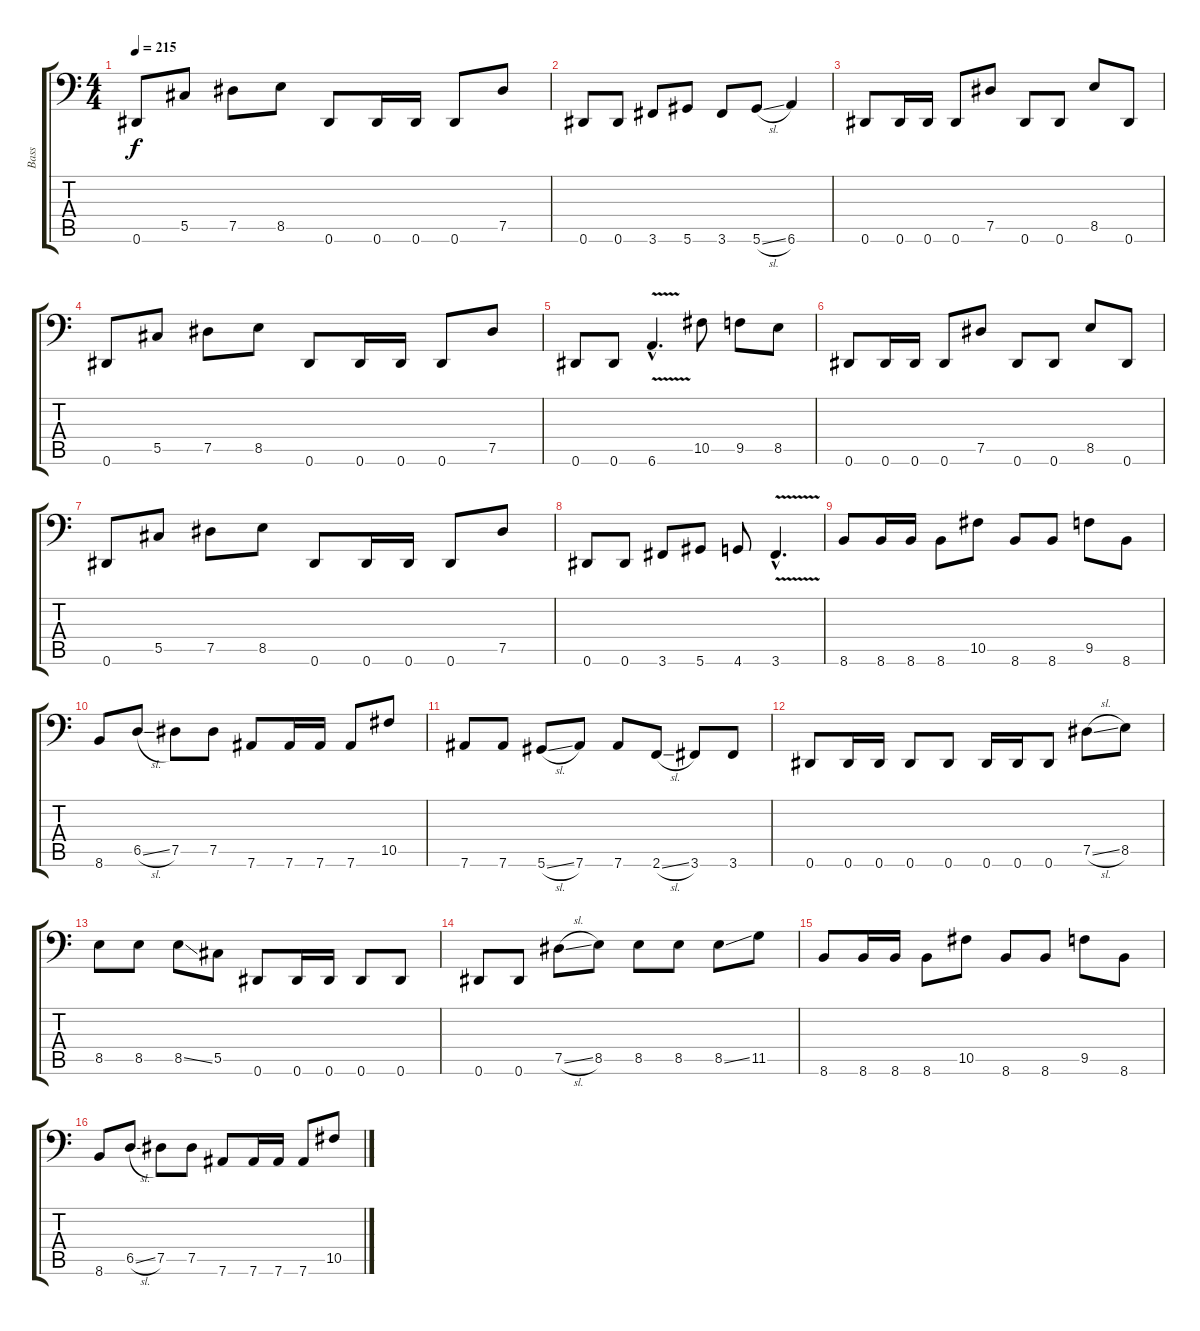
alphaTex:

\track ("Bass" "Bass") {instrument electricbasspick}
\staff {score tabs}
\tuning (Eb3 Bb2 Gb2 Db2 Ab1 Eb1) {hide}
\ts (4 4)
\tempo 215
\clef f4
\ks c
0.6.8{dy f} 5.5.8 7.5.8 8.5.8 0.6.8 0.6.16 0.6.16 0.6.8 7.5.8 |
0.6.8 0.6.8 3.6.8 5.6.8 3.6.8 5.6{sl}.8 6.6.4 |
0.6.8 0.6.16 0.6.16 0.6.8 7.5.8 0.6.8 0.6.8 8.5.8 0.6.8 |
0.6.8 5.5.8 7.5.8 8.5.8 0.6.8 0.6.16 0.6.16 0.6.8 7.5.8 |
0.6.8 0.6.8 6.6{v hac}.4{d} 10.5.8 9.5.8 8.5.8 |
0.6.8 0.6.16 0.6.16 0.6.8 7.5.8 0.6.8 0.6.8 8.5.8 0.6.8 |
0.6.8 5.5.8 7.5.8 8.5.8 0.6.8 0.6.16 0.6.16 0.6.8 7.5.8 |
0.6.8 0.6.8 3.6.8 5.6.8 4.6.8 3.6{v hac}.4{d} |
8.6.8 8.6.16 8.6.16 8.6.8 10.5.8 8.6.8 8.6.8 9.5.8 8.6.8 |
8.6.8 6.5{sl}.8 7.5.8 7.5.8 7.6.8 7.6.16 7.6.16 7.6.8 10.5.8 |
7.6.8 7.6.8 5.6{sl}.8 7.6.8 7.6.8 2.6{sl}.8 3.6.8 3.6.8 |
0.6.8 0.6.16 0.6.16 0.6.8 0.6.8 0.6.16 0.6.16 0.6.8 7.5{sl}.8 8.5.8 |
8.5.8 8.5.8 8.5{ss}.8 5.5.8 0.6.8 0.6.16 0.6.16 0.6.8 0.6.8 |
0.6.8 0.6.8 7.5{sl}.8 8.5.8 8.5.8 8.5.8 8.5{ss}.8 11.5.8 |
8.6.8 8.6.16 8.6.16 8.6.8 10.5.8 8.6.8 8.6.8 9.5.8 8.6.8 |
8.6.8 6.5{sl}.8 7.5.8 7.5.8 7.6.8 7.6.16 7.6.16 7.6.8 10.5.8
